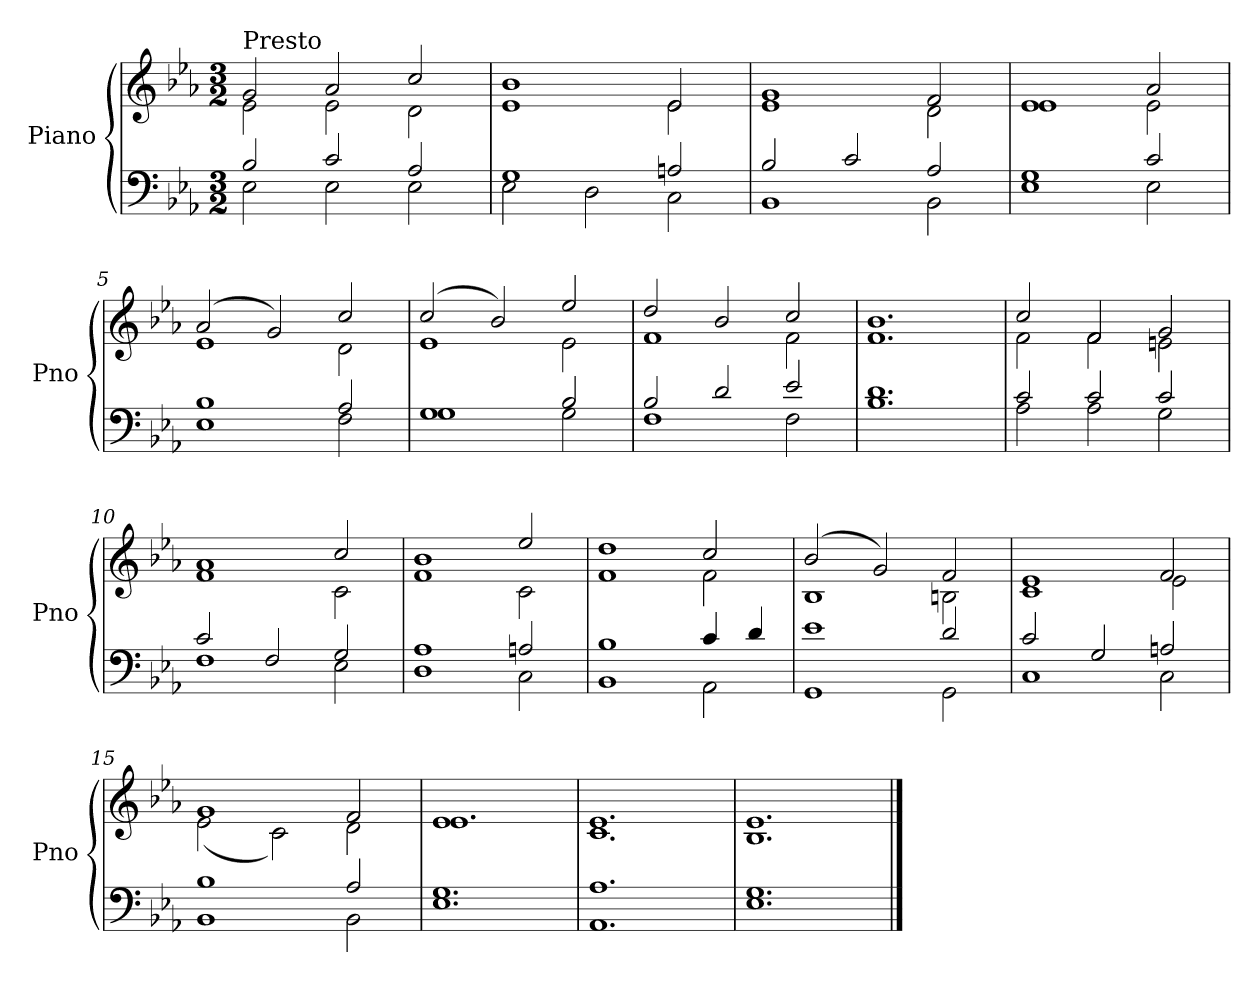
**kern	**kern
*part1	*part1
*staff2	*staff1
*I"Piano	*
*I'Pno	*
*clefF4	*clefG2
*k[b-e-a-]	*k[b-e-a-]
*E-:	*E-:
*M3/2	*M3/2
=1	=1
*^	*^
!	!	!LO:TX:a:t=Presto	!
2B-/	2E-\	2g/	2e-\
2c/	2E-\	2a-/	2e-\
2A-/	2E-\	2cc/	2d\
=2	=2	=2	=2
1G	2E-\	1b-	1e-
.	2D\	.	.
2An/	2C\	2e-/	2e-\
=3	=3	=3	=3
2B-/	1BB-	1g	1e-
2c/	.	.	.
2A-/	2BB-\	2f/	2d\
=4	=4	=4	=4
1G	1E-	1e-	1e-
2c/	2E-\	2a-/	2e-\
=5	=5	=5	=5
1B-	1E-	(2a-/	1e-
.	.	2g/)	.
2A-/	2F\	2cc/	2d\
=6	=6	=6	=6
1G	1G	(2cc/	1e-
.	.	2b-/)	.
2B-/	2G\	2ee-/	2e-\
=7	=7	=7	=7
2B-/	1F	2dd/	1f
2d/	.	2b-/	.
2e-/	2F\	2cc/	2f\
=8	=8	=8	=8
1.d	1.B-	1.b-	1.f
!!LO:LB:g=z	!!
=9	=9	=9	=9
2c/	2A-\	2cc/	2f\
2c/	2A-\	2f/	2f\
2c/	2G\	2g/	2en\
=10	=10	=10	=10
2c/	1F	1a-	1f
2F/	.	.	.
2G/	2E-\	2cc/	2c\
=11	=11	=11	=11
1A-	1D	1b-	1f
2An/	2C\	2ee-/	2c\
=12	=12	=12	=12
1B-	1BB-	1dd	1f
4c/	2AA-\	2cc/	2f\
4d/	.	.	.
=13	=13	=13	=13
1e-	1GG	(2b-/	1B-
.	.	2g/)	.
2d/	2GG\	2f/	2Bn\
=14	=14	=14	=14
2c/	1C	1e-	1c
2G/	.	.	.
2An/	2C\	2f/	2e-\
=15	=15	=15	=15
1B-	1BB-	1g	(2e-\
.	.	.	2c\)
2A-/	2BB-\	2f/	2d\
=16	=16	=16	=16
1.G	1.E-	1.e-	1.e-
!!LO:LB:g=z	!!
=17	=17	=17	=17
1.A-	1.AA-	1.e-	1.c
=18	=18	=18	=18
1.G	1.E-	1.e-	1.B-
*v	*v	*	*
*	*v	*v
==	==
*-	*-
